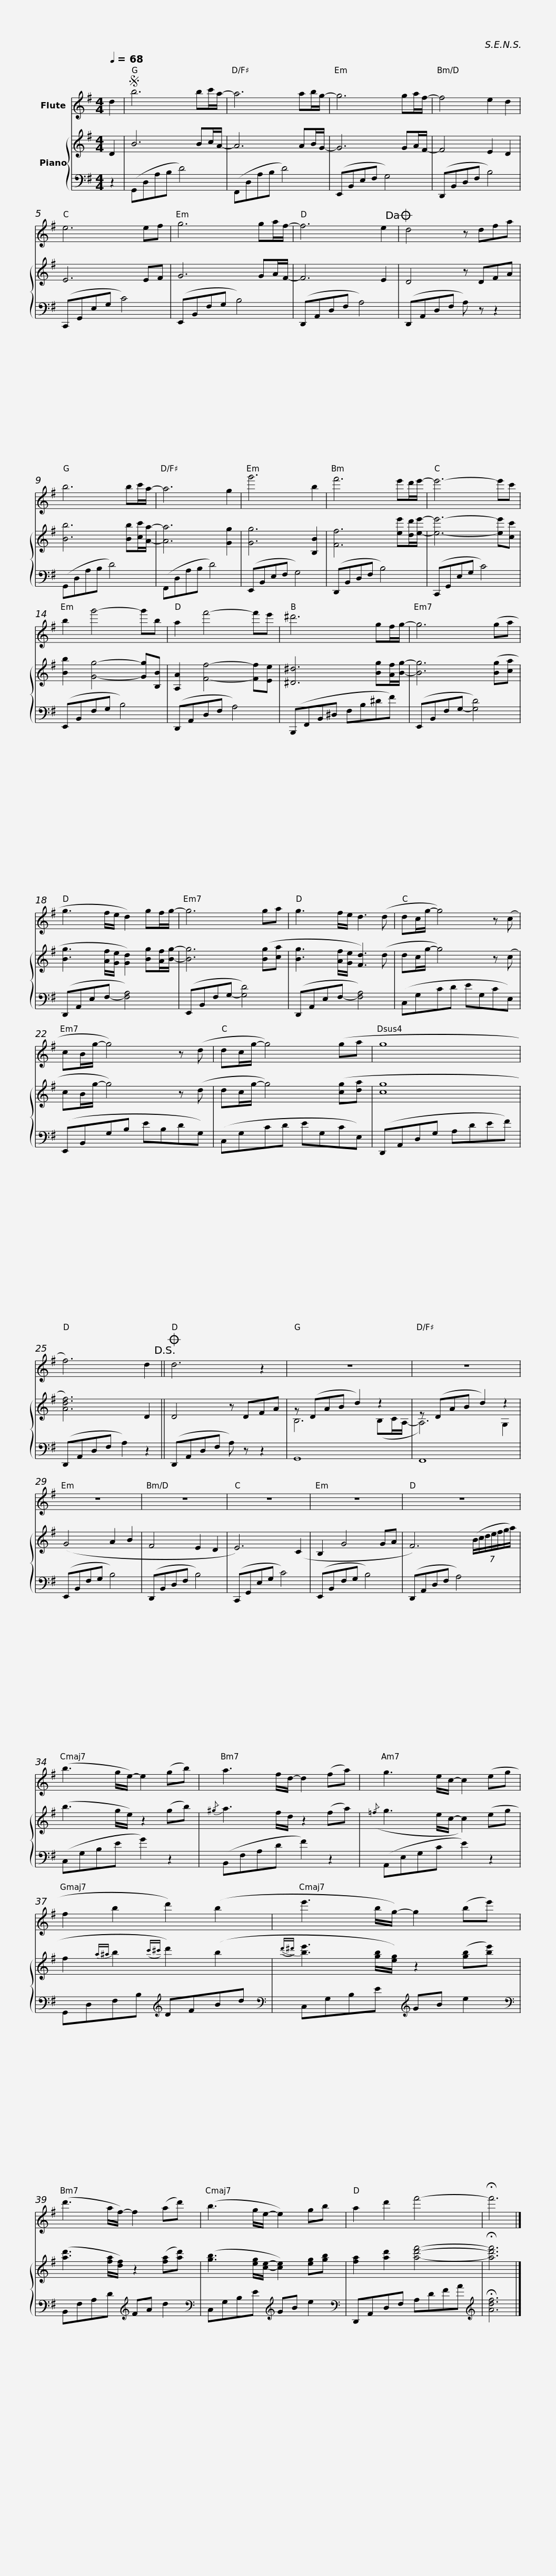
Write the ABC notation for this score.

X:1
%%score 1 { ( 2 4 ) | 3 }
L:1/8
Q:1/4=68
M:4/4
I:linebreak $
K:G
V:1 treble
V:2 treble
V:4 treble
V:3 bass
V:1
 d2 |S b6 bc'/a/- | a6 ab/g/- | g6 ga/f/- | f4 e2 d2 |$ %5
 e6 ef | g6 ga/f/- | f6 e2!dacoda! | d4 z dfa | b6 bc'/a/- |$ %10
 a6 g2 | g'6 b2 | f'6 e'd'/e'/- | e'6- e'c' | b2 g'4- g'b |$ %15
 a2 f'4- f'e' | ^d'6 gf/g/- | g6 (ga | g3 f/e/ d2) gf/g/- |$ g6 ga | %20
 g3 f/e/ d3 (d | dc/g/- g4) z (c | cB/g/- g4) z (d |$ dc/g/- g4) (ga | g8 | %25
 f6) d2!D.S.! ||O d6 z2 | z8 |$ z8 | z8 | %30
 z8 | z8 | z8 |$ z8 | (b3 g/e/-) e2 (gb) | %35
 a3 f/d/- d2 (fa) | g3 e/c/- c2 (eg |$ f2 b2 d'2) (b2 | e'3 b/g/-) g2 (be') | (d'3 a/f/-) f2 (ad') | %40
 (b3 g/e/- e2) gb |$ a2 d'2 f'4- | !fermata!f'6 |] %43
V:2
 D2 | B6 Bc/A/- | A6 AB/G/- | G6 GA/F/- | F4 E2 D2 |$ %5
 E6 EF | G6 GA/F/- | F6 E2 | D4 z DFA | [Bb]6 [Bb][cc']/[Aa]/- |$ %10
 [Aa]6 [Gg]2 | [Gg]6 [B,B]2 | [Ff]6 [ee'][dd']/[ee']/- | [ee']6- [ee'][cc'] | [Bb]2 [Gg]4- [Gg][B,B] |$ %15
 [A,A]2 [Ff]4- [Ff][Ee] | [^D^d]6 [Bg][Af]/[Bg]/- | [Bg]6 ([Bg][ca] | [Bg]3 [Af]/[Ge]/ [Gd]2) [Bg][Af]/[Bg]/- |$ [Bg]6 ([Bg][ca] | %20
 [Bg]3 [Af]/[Ge]/ [Fd]3) (d | dc/g/- g4) z (c | cB/g/- g4) z (d |$ dc/g/- g4) ([cg][da] | [cg]8 | %25
 [Adf]6) D2 || D4 z DFA | z (DAB d2) z2 |$ z (DAB d2) z2 | (G4 A2 B2 | %30
 F4 E2 D2 | E6) (C2 | B,2 G4 GA |$ F6) (7:4:7(B/c/d/e/f/g/a/) | (b3 g/e/) z2 (gb) | %35
{/^g} a3 f/d/ z2 (fa) |({/=f} g3 e/c/- c2) (eg |$ f2{a^a} b2({c'^c')} d'2) (b2 |({d'^d')} [be']3 [gb]/[eg]/) z2 ([gb][be']) | ([ad']3 [fa]/[df]/) z2 ([fa][ad']) | %40
 ([gb]3 [eg]/[ce]/- [ce]2) [eg][gb] |$ [fa]2 [ad']2 [ad'f']4- | !fermata![ad'f']6 |] %43
V:3
 z2 | (G,,D,A,B, D4) | (F,,D,A,B, D4) | (E,,B,,E,F, G,4) | (D,,B,,D,F, B,4) |$ %5
 (C,,G,,E,G, C4) | (E,,B,,F,G, B,4) | (D,,A,,D,F, A,4) | (D,,A,,D,F, A,) z z2 | (G,,D,A,B, D4) |$ %10
 (F,,D,A,B, D4) | (E,,B,,E,F, G,4) | (D,,B,,D,F, B,4) | (C,,G,,E,G, C4) | (E,,B,,F,G, B,4) |$ %15
 (D,,A,,D,F, A,4) | (B,,,F,,B,,^D, F,B,^DF) | (E,,B,,F,G,- [G,D]4) | (D,,A,,E,F,- [F,A,]4) |$ (E,,B,,F,G,- [G,D]4) | %20
 (D,,A,,E,F,- [F,A,]4) | (C,G,CD EG,CE,) | (E,,B,,G,B, EB,DG,) |$ (C,G,CD EG,CE,) | (D,,A,,D,G, A,DEF) | %25
 (D,,A,,D,F, A,2) z2 || (D,,A,,D,F, A,) z z2 | G,,8 |$ F,,8 | (E,,B,,F,G, B,4) | %30
 (D,,B,,D,F, B,4) | (C,,G,,E,G, C4) | (E,,B,,F,G, B,4) |$ (D,,A,,D,F, A,4) | (C,G,B,E G2) z2 | %35
 (B,,F,A,D F2) z2 | (A,,E,G,C E2) z2 |$ G,,D,F,B,[K:treble] DFBd |[K:bass] C,G,B,E[K:treble] GB e2 |[K:bass] B,,F,A,D[K:treble] FA d2 | %40
[K:bass] C,G,B,E[K:treble] GB e2 |$[K:bass] D,,A,,D,F, A,DFA |[K:treble] !fermata![Adf]6 |] %43
V:4
 x2 | x8 | x8 | x8 | x8 |$ %5
 x8 | x8 | x8 | x8 | x8 |$ %10
 x8 | x8 | x8 | x8 | x8 |$ %15
 x8 | x8 | x8 | x8 |$ x8 | %20
 x8 | x8 | x8 |$ x8 | x8 | %25
 x8 || x8 | B,6 (B,C/A,/- |$ A,6) G,2 | x8 | %30
 x8 | x8 | x8 |$ x8 | x8 | %35
 x8 | x8 |$ x8 | x8 | x8 | %40
 x8 |$ x8 | x6 |] %43
